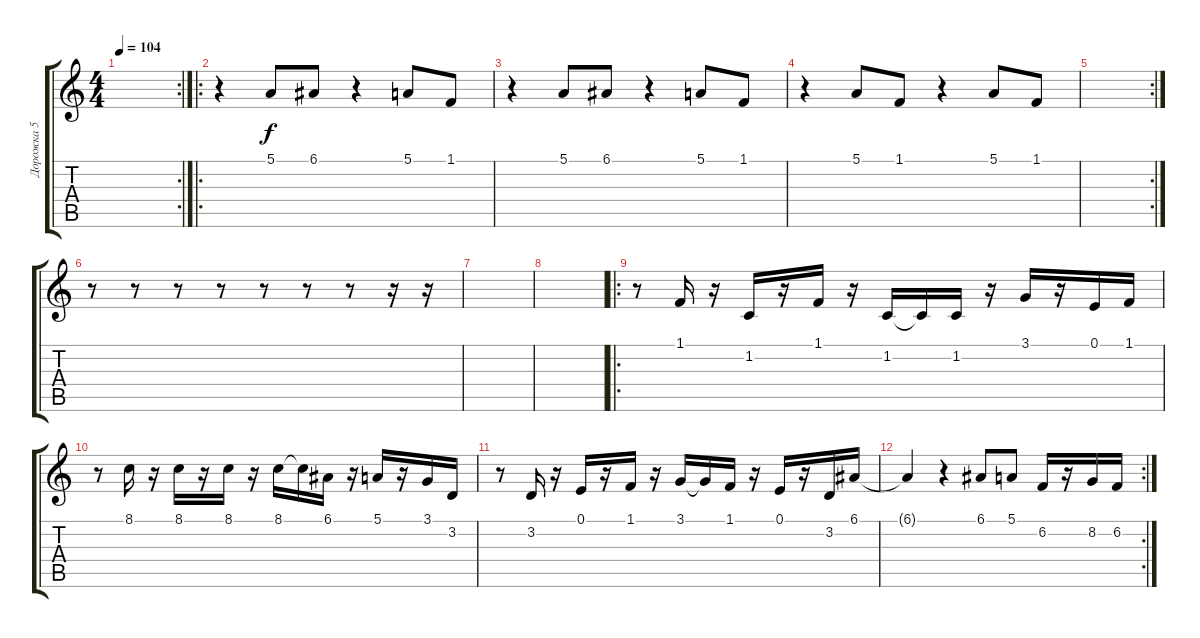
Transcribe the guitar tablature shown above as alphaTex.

\track ("Дорожка 5" "Дорожка 5") {instrument tuba}
\staff {score tabs}
\tuning (E4 B3 G3 D3 A2 E2) {hide}
\rc 2
\ts (4 4)
\tempo 104
\clef g2
\ks c
|
\ro
r.4 5.1.8 6.1.8 r.4 5.1.8 1.1.8 |
r.4 5.1.8 6.1.8 r.4 5.1.8 1.1.8 |
r.4 5.1.8 1.1.8 r.4 5.1.8 1.1.8 |
\rc 2
|
r.8 r.8 r.8 r.8 r.8 r.8 r.8 r.16 r.16 |
|
|
\ro
r.8 1.1.16 r.16 1.2.16 r.16 1.1.16 r.16 1.2.16 1.2{t}.16 1.2.16 r.16 3.1.16 r.16 0.1.16 1.1.16 |
r.8 8.1.16 r.16 8.1.16 r.16 8.1.16 r.16 8.1.16 8.1{t}.16 6.1.16 r.16 5.1.16 r.16 3.1.16 3.2.16 |
r.8 3.2.16 r.16 0.1.16 r.16 1.1.16 r.16 3.1.16 3.1{t}.16 1.1.16 r.16 0.1.16 r.16 3.2.16 6.1.16 |
\rc 2
6.1{t}.4 r.4 6.1.8 5.1.8 6.2.16 r.16 8.2.16 6.2.16
